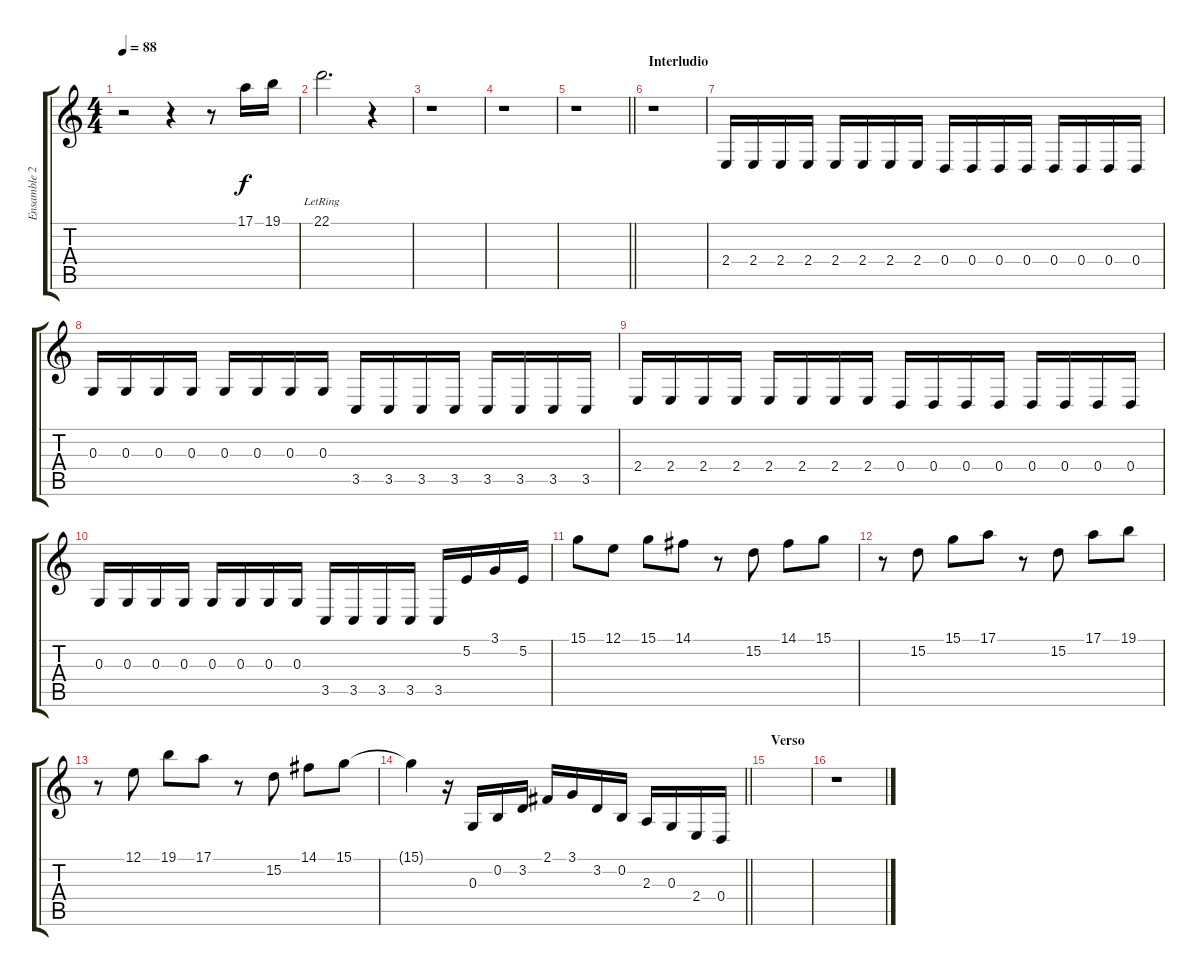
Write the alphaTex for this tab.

\track ("Ensamble 2" "Ensamble 2") {instrument stringensemble1}
\staff {score tabs}
\tuning (E4 B3 G3 D3 A2 E2) {hide}
\ts (4 4)
\tempo 88
\clef g2
\ks c
r.2{dy ff} r.4 r.8 17.1.16{dy f} 19.1.16 |
22.1{lr}.2{d} r.4 |
r.1 |
r.1 |
\barLineRight lightlight
r.1 |
\section ("" "Interludio")
r.1{volume 10} |
2.4.16 2.4.16 2.4.16 2.4.16 2.4.16 2.4.16 2.4.16 2.4.16 0.4.16 0.4.16 0.4.16 0.4.16 0.4.16 0.4.16 0.4.16 0.4.16 |
0.3.16 0.3.16 0.3.16 0.3.16 0.3.16 0.3.16 0.3.16 0.3.16 3.5.16 3.5.16 3.5.16 3.5.16 3.5.16 3.5.16 3.5.16 3.5.16 |
2.4.16 2.4.16 2.4.16 2.4.16 2.4.16 2.4.16 2.4.16 2.4.16 0.4.16 0.4.16 0.4.16 0.4.16 0.4.16 0.4.16 0.4.16 0.4.16 |
0.3.16{volume 15} 0.3.16 0.3.16 0.3.16 0.3.16 0.3.16 0.3.16 0.3.16 3.5.16 3.5.16 3.5.16 3.5.16 3.5.16 5.2.16 3.1.16 5.2.16 |
15.1.8{volume 5} 12.1.8 15.1.8 14.1.8 r.8 15.2.8 14.1.8 15.1.8 |
r.8 15.2.8 15.1.8 17.1.8 r.8 15.2.8 17.1.8 19.1.8 |
r.8 12.1.8 19.1.8 17.1.8 r.8 15.2.8 14.1.8 15.1.8 |
\barLineRight lightlight
15.1{t}.4 r.16 0.3.16 0.2.16 3.2.16 2.1.16 3.1.16 3.2.16 0.2.16 2.3.16 0.3.16 2.4.16 0.4.16 |
\section ("" "Verso")
|
r.1
